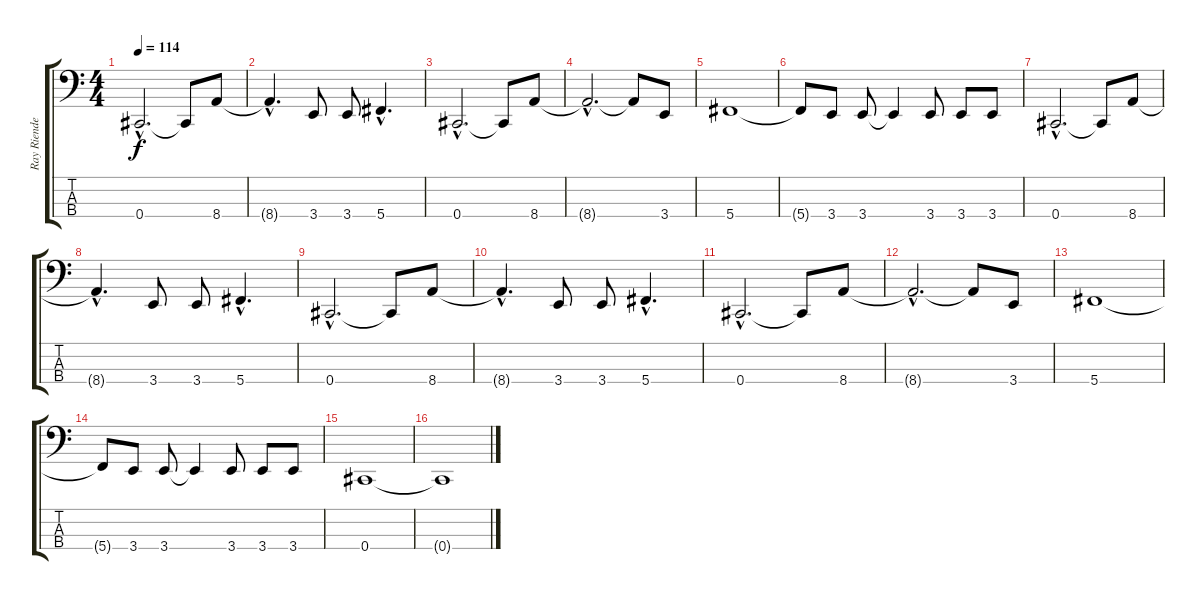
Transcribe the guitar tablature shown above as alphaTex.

\track ("Ray Riendeau" "Ray Riende") {instrument electricbassfinger}
\staff {score tabs}
\tuning (E2 B1 Gb1 Db1) {hide}
\ts (4 4)
\tempo 114
\clef f4
\ks c
0.4{hac}.2{d dy f} 0.4{t}.8 8.4.8 |
8.4{hac t}.4{d} 3.4.8 3.4.8 5.4{hac}.4{d} |
0.4{hac}.2{d} 0.4{t}.8 8.4.8 |
8.4{hac t}.2{d} 8.4{t}.8 3.4.8 |
5.4.1 |
5.4{t}.8 3.4.8 3.4.8 3.4{t}.4 3.4.8 3.4.8 3.4.8 |
0.4{hac}.2{d} 0.4{t}.8 8.4.8 |
8.4{hac t}.4{d} 3.4.8 3.4.8 5.4{hac}.4{d} |
0.4{hac}.2{d} 0.4{t}.8 8.4.8 |
8.4{hac t}.4{d} 3.4.8 3.4.8 5.4{hac}.4{d} |
0.4{hac}.2{d} 0.4{t}.8 8.4.8 |
8.4{hac t}.2{d} 8.4{t}.8 3.4.8 |
5.4.1 |
5.4{t}.8 3.4.8 3.4.8 3.4{t}.4 3.4.8 3.4.8 3.4.8 |
0.4.1 |
0.4{t}.1
